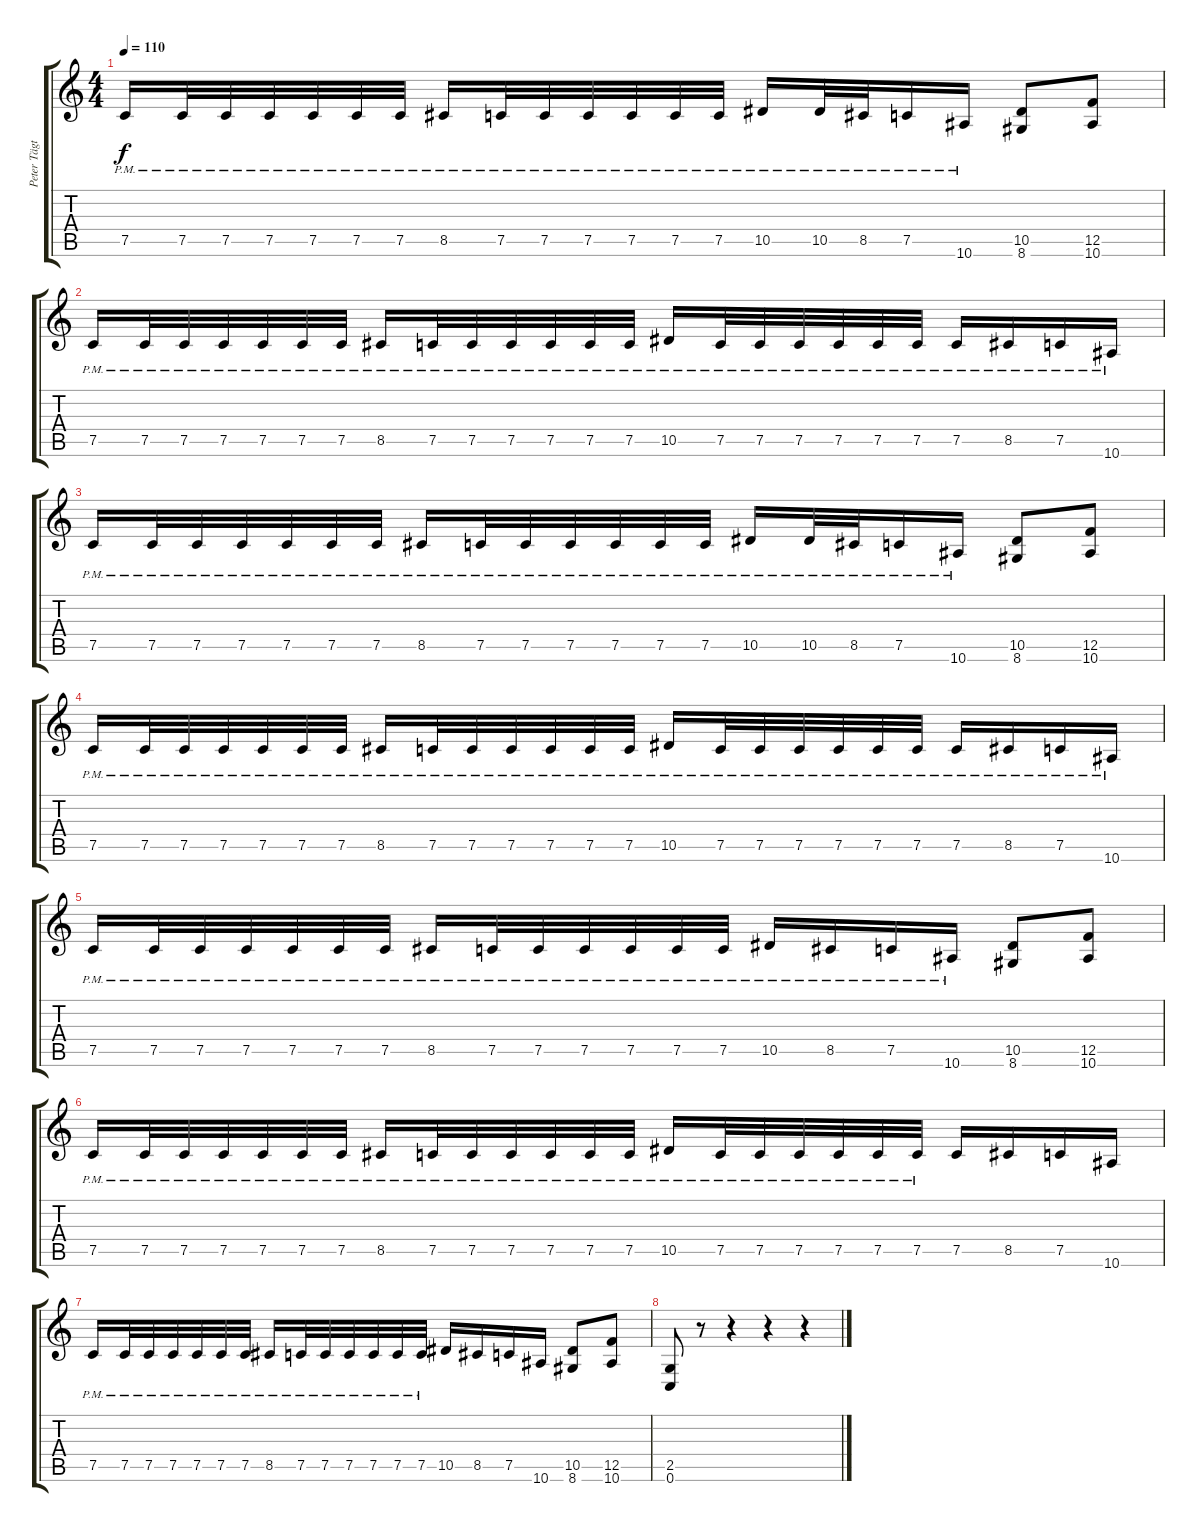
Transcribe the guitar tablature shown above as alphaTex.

\track ("Peter Tägtgren (Lead)" "Peter Tägt") {instrument overdrivenguitar}
\staff {score tabs}
\tuning (C4 G3 Eb3 Bb2 F2 C2) {hide}
\ts (4 4)
\tempo 110
\clef g2
\ks c
7.5{pm}.16{dy f} 7.5{pm}.32 7.5{pm}.32 7.5{pm}.32 7.5{pm}.32 7.5{pm}.32 7.5{pm}.32 8.5{pm}.16 7.5{pm}.32 7.5{pm}.32 7.5{pm}.32 7.5{pm}.32 7.5{pm}.32 7.5{pm}.32 10.5{pm}.16 10.5{pm}.32 8.5{pm}.32 7.5{pm}.16 10.6{pm}.16 (10.5 8.6).8 (12.5 10.6).8 |
7.5{pm}.16 7.5{pm}.32 7.5{pm}.32 7.5{pm}.32 7.5{pm}.32 7.5{pm}.32 7.5{pm}.32 8.5{pm}.16 7.5{pm}.32 7.5{pm}.32 7.5{pm}.32 7.5{pm}.32 7.5{pm}.32 7.5{pm}.32 10.5{pm}.16 7.5{pm}.32 7.5{pm}.32 7.5{pm}.32 7.5{pm}.32 7.5{pm}.32 7.5{pm}.32 7.5{pm}.16 8.5{pm}.16 7.5{pm}.16 10.6{pm}.16 |
7.5{pm}.16 7.5{pm}.32 7.5{pm}.32 7.5{pm}.32 7.5{pm}.32 7.5{pm}.32 7.5{pm}.32 8.5{pm}.16 7.5{pm}.32 7.5{pm}.32 7.5{pm}.32 7.5{pm}.32 7.5{pm}.32 7.5{pm}.32 10.5{pm}.16 10.5{pm}.32 8.5{pm}.32 7.5{pm}.16 10.6{pm}.16 (10.5 8.6).8 (12.5 10.6).8 |
7.5{pm}.16 7.5{pm}.32 7.5{pm}.32 7.5{pm}.32 7.5{pm}.32 7.5{pm}.32 7.5{pm}.32 8.5{pm}.16 7.5{pm}.32 7.5{pm}.32 7.5{pm}.32 7.5{pm}.32 7.5{pm}.32 7.5{pm}.32 10.5{pm}.16 7.5{pm}.32 7.5{pm}.32 7.5{pm}.32 7.5{pm}.32 7.5{pm}.32 7.5{pm}.32 7.5{pm}.16 8.5{pm}.16 7.5{pm}.16 10.6{pm}.16 |
7.5{pm}.16 7.5{pm}.32 7.5{pm}.32 7.5{pm}.32 7.5{pm}.32 7.5{pm}.32 7.5{pm}.32 8.5{pm}.16 7.5{pm}.32 7.5{pm}.32 7.5{pm}.32 7.5{pm}.32 7.5{pm}.32 7.5{pm}.32 10.5{pm}.16 8.5{pm}.16 7.5{pm}.16 10.6{pm}.16 (10.5 8.6).8 (12.5 10.6).8 |
7.5{pm}.16 7.5{pm}.32 7.5{pm}.32 7.5{pm}.32 7.5{pm}.32 7.5{pm}.32 7.5{pm}.32 8.5{pm}.16 7.5{pm}.32 7.5{pm}.32 7.5{pm}.32 7.5{pm}.32 7.5{pm}.32 7.5{pm}.32 10.5{pm}.16 7.5{pm}.32 7.5{pm}.32 7.5{pm}.32 7.5{pm}.32 7.5{pm}.32 7.5{pm}.32 7.5.16 8.5.16 7.5.16 10.6.16 |
7.5{pm}.16 7.5{pm}.32 7.5{pm}.32 7.5{pm}.32 7.5{pm}.32 7.5{pm}.32 7.5{pm}.32 8.5{pm}.16 7.5{pm}.32 7.5{pm}.32 7.5{pm}.32 7.5{pm}.32 7.5{pm}.32 7.5{pm}.32 10.5.16 8.5.16 7.5.16 10.6.16 (10.5 8.6).8 (12.5 10.6).8 |
(2.5 0.6).8 r.8 r.4 r.4 r.4
